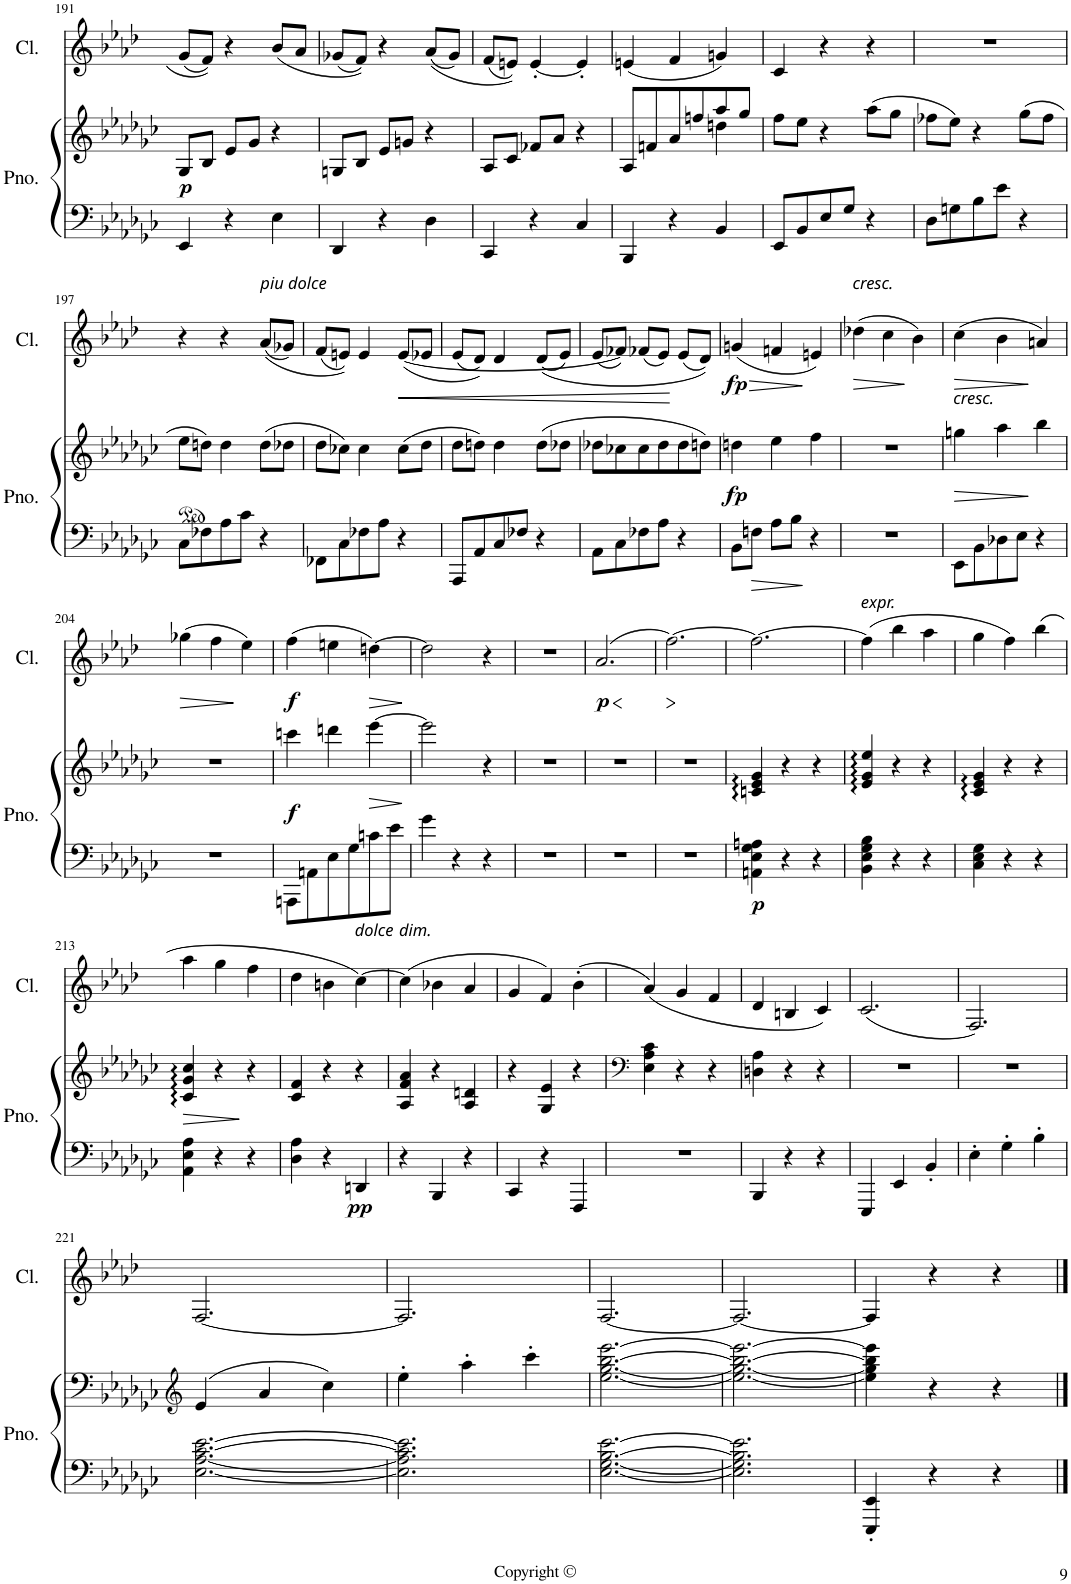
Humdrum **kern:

**kern	**kern	**dynam	**kern	**dynam
*part2	*part2	*part2	*part1	*part1
*staff3	*staff2	*staff2/3	*staff1	*staff1
*I"Piano	*	*	*I"Clarinet	*
*I'Pno.	*	*	*I'Cl.	*
!!LO:PB:g=z
*clefF4	*clefG2	*	*clefG2	*
*	*	*	*Trd1c2	*
*k[b-e-a-d-g-c-]	*k[b-e-a-d-g-c-]	*	*k[b-e-a-d-]	*
*M3/4	*M3/4	*	*M3/4	*
=191	=191	=191	=191	=191
!	!	!LO:DY:b	!	!
4EE-/	8G-/L	p	(8g/L	.
.	8B-/J	.	8f/J)	.
4r	8e-/L	.	4r	.
.	8g-/J	.	.	.
4E-\	4r	.	(8b-/L	.
.	.	.	8a-/J	.
=192	=192	=192	=192	=192
4DD-/	8Gn/L	.	(8g-X/L	.
.	8B-/J	.	8f/J))	.
4r	8e-/L	.	4r	.
.	8gn/J	.	.	.
4D-\	4r	.	((8a-/L	.
.	.	.	8g-/J)	.
=193	=193	=193	=193	=193
4CC-/	8A-/L	.	(8f/L	.
.	8c-/J	.	8en/J))	.
4r	8f-X/L	.	[4e'/	.
.	8a-/J	.	.	.
4C-/	4r	.	4e'/]	.
=194	=194	=194	=194	=194
*	*^	*	*	*
4BBB-/	8A-/L	2ryy	.	(4en/	.
.	8fn/	.	.	.	.
4r	8a-/	.	.	4f/	.
.	8ffn/	.	.	.	.
4BB-/	8aa-/	4ddn\	.	4gn/)	.
.	8gg-/J	.	.	.	.
*	*v	*v	*	*	*
=195	=195	=195	=195	=195
8EE-/L	8ff\L	.	4c/	.
8BB-/	8ee-\J	.	.	.
8E-/	4r	.	4r	.
8G-/J	.	.	.	.
4r	(8aa-\L	.	4r	.
.	8gg-\J	.	.	.
=196	=196	=196	=196	=196
8D-\L	8ff-X\L	.	2.r	.
8Gn\	8ee-\J)	.	.	.
8B-\	4r	.	.	.
8e-\J	.	.	.	.
4r	(8gg-\L	.	.	.
.	8ff-\J	.	.	.
!!LO:LB:g=z
=197	=197	=197	=197	=197
8C-\L	8ee-\L	.	4r	.
8F-X\	8ddn\J)	.	.	.
8A-\	4dd\	.	4r	.
8c-\J	.	.	.	.
!	!	!	!LO:TX:a:i:t=piu dolce	!
4r	(8dd\L	.	((8a-/L	.
.	8dd-X\J	.	8g-X/J)	.
=198	=198	=198	=198	=198
8FF-X\L	8dd-\L	.	(8f/L	.
8C-\	8cc-X\J)	.	8en/J))	.
8F-X\	4cc-\	.	4e/	.
8A-\J	.	.	.	.
!	!	!	!	!LO:HP:b
4r	(8cc-\L	.	([8e/L	<
.	8dd-\J	.	8e-X/J	.
=199	=199	=199	=199	=199
8AAA-/L	8dd-\L	.	(8e-/L	.
8AA-/	8ddn\J)	.	8d-/J))	.
8C-/	4dd\	.	4d-/	.
8F-X/J	.	.	.	.
4r	(8dd\L	.	((8d-/L	.
.	8dd-X\J	.	8e-/J)	.
=200	=200	=200	=200	=200
8AA-\L	8dd-X\L	.	(8e-/L	.
8C-\	8cc-X\	.	8f-X/J])	.
8F-X\	8cc-\	.	(8f-X/L	.
8A-\J	8dd-\	.	8e-/J)	.
4r	8dd-\	.	(8e-/L	.
.	8ddn\J)	.	8d-/J))	.
=201	=201	=201	=201	=201
!	!	!LO:DY:b	!	!LO:HP:b
!	!	!	!	!LO:DY:n=1:b
8BB-\L	4ddn\	fp	(4gn/	> fp
!	!	!LO:HP:b=2	!	!
8Fn\J	.	>	.	.
8A-\L	4ee-\	.	4fn/	.
8B-\J	.	.	.	.
4r	4ff\	.	4en/)	[
=202	=202	=202	=202	=202
!	!	!	!LO:TX:a:i:t=cresc.	!
!	!	!	!	!LO:HP:b
2.r	2.r	.	(4dd-X\	>
.	.	.	4cc\	.
.	.	.	4b-\)	]
=203	=203	=203	=203	=203
!	!LO:TX:a:i:t=cresc.	!	!	!
!	!	!LO:HP:b	!	!LO:HP:b
8EE-\L	4ggn\	>	(4cc\	>
8BB-\	.	.	.	.
8D-X\	4aa-\	.	4b-\	.
8E-\J	.	.	.	.
4r	4bb-\	]	4an/)	]
!!LO:LB:g=z
=204	=204	=204	=204	=204
!	!	!	!	!LO:HP:b
2.r	2.r	.	(4gg-X\	>
.	.	.	4ff\	.
.	.	.	4ee-\)	]
=205	=205	=205	=205	=205
!	!	!LO:DY:b	!	!LO:DY:b
8AAAn\L	4cccn\	f	(4ff\	f
8AAn\	.	.	.	.
8E-\	4dddn\	.	4een\	.
8G-\	.	.	.	.
!	!	!LO:HP:b	!	!LO:HP:b
8cn\	[4eee-\	>	[4ddn\)	>
8e-\J	.	.	.	.
.	.	]	.	]
=206	=206	=206	=206	=206
4g-\	2eee-\]	.	2dd\]	.
4r	.	.	.	.
4r	4r	.	4r	.
=207	=207	=207	=207	=207
2.r	2.r	.	2.r	.
.	.	.	.	]
=208	=208	=208	=208	=208
!	!	!	!	!LO:HP:b
!	!	!	!	!LO:DY:n=1:b
2.r	2.r	.	(2.a-/	< p
.	.	.	.	[
=209	=209	=209	=209	=209
2.r	2.r	.	[2.ff\)	.
=210	=210	=210	=210	=210
!	!	!LO:DY:b=2	!	!
4AAn\ 4E-\ 4G-\ 4An\	4cn/ 4e-/ 4g-/	p	2.ff\_	.
4r	4r	.	.	.
4r	4r	.	.	.
=211	=211	=211	=211	=211
!	!	!	!LO:TX:a:i:t=expr.	!
4BB-\ 4E-\ 4G-\ 4B-\	4e-/ 4g-/ 4ee-/	.	(4ff\]	.
4r	4r	.	4bb-\	.
4r	4r	.	4aa-\	.
=212	=212	=212	=212	=212
4C-\ 4E-\ 4G-\	4c-/ 4e-/ 4g-/	.	4gg\	.
4r	4r	.	4ff\)	.
4r	4r	.	(4bb-\	.
!!LO:LB:g=z
=213	=213	=213	=213	=213
4AA-\ 4E-\ 4A-\	4c-/ 4g-/ 4cc-/	.	4aa-\	.
4r	4r	.	4gg\	.
4r	4r	]	4ff\	.
=214	=214	=214	=214	=214
4D-\ 4A-\	4c-/ 4f/	.	4dd-\	.
4r	4r	.	4bn\	.
!	!	!	!LO:TX:a:i:t=dolce	!
!	!	!LO:DY:b=2	!	!
4DDn/	4r	pp	[4cc\)	.
=215	=215	=215	=215	=215
!	!	!	!LO:TX:a:i:t=dim.	!
4r	4A-/ 4f/ 4a-/	.	(4cc\]	.
4BBB-/	4r	.	4b-X\	.
4r	4A-/ 4dn/	.	4a-/	.
=216	=216	=216	=216	=216
4CC-/	4r	.	4g/	.
4r	4G-/ 4e-/	.	4f/)	.
4FFF/	4r	.	(4b-'\	.
=217	=217	=217	=217	=217
*	*clefF4	*	*	*
2.r	4E-\ 4A-\ 4c-\	.	(4a-/)	.
.	4r	.	4g/	.
.	4r	.	4f/	.
=218	=218	=218	=218	=218
4BBB-/	4Dn\ 4A-\	.	4d-/	.
4r	4r	.	4Bn/	.
4r	4r	.	4c/)	.
=219	=219	=219	=219	=219
4EEE-/	2.r	.	(2.c/	.
4EE-/	.	.	.	.
4BB-'/	.	.	.	.
=220	=220	=220	=220	=220
4E-'\	2.r	.	2.F/)	.
4G-'\	.	.	.	.
4B-'\	.	.	.	.
!!LO:LB:g=z
=221	=221	=221	=221	=221
*	*clefG2	*	*	*
[2.E-\ [2.A-\ [2.c-\ [2.e-\	(4e-/	.	[2.F/	.
.	4a-/	.	.	.
.	4cc-\)	.	.	.
=222	=222	=222	=222	=222
2.E-\] 2.A-\] 2.c-\] 2.e-\]	4ee-'\	.	2.F/]	.
.	4aa-'\	.	.	.
.	4ccc-'\	.	.	.
=223	=223	=223	=223	=223
[2.E-\ [2.G-\ [2.B-\ [2.e-\	[2.ee-\ [2.gg-\ [2.bb-\ [2.eee-\	.	[2.F/	.
=224	=224	=224	=224	=224
2.E-\] 2.G-\] 2.B-\] 2.e-\]	2.ee-\_ 2.gg-\_ 2.bb-\_ 2.eee-\_	.	2.F/_	.
=225	=225	=225	=225	=225
4EEE-/' 4EE-/'	4ee-\] 4gg-\] 4bb-\] 4eee-\]	.	4F/]	.
4r	4r	.	4r	.
4r	4r	.	4r	.
==	==	==	==	==
*-	*-	*-	*-	*-
